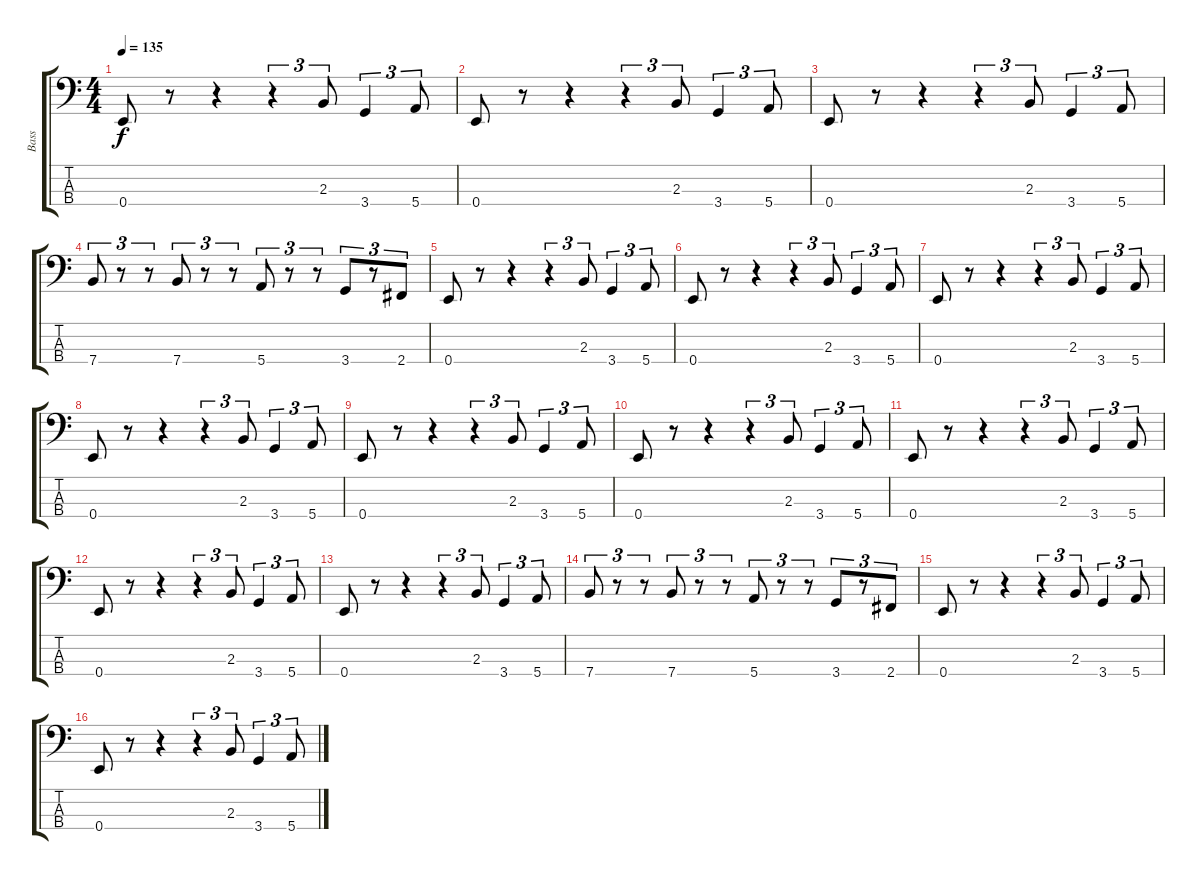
\track ("Bass" "Bass") {instrument electricbassfinger}
\staff {score tabs}
\tuning (G2 D2 A1 E1) {hide}
\ts (4 4)
\tempo 135
\clef f4
\ks c
0.4.8{dy f} r.8 r.4 r.4{tu (3 2)} 2.3.8{tu (3 2)} 3.4.4{tu (3 2)} 5.4.8{tu (3 2)} |
0.4.8 r.8 r.4 r.4{tu (3 2)} 2.3.8{tu (3 2)} 3.4.4{tu (3 2)} 5.4.8{tu (3 2)} |
0.4.8 r.8 r.4 r.4{tu (3 2)} 2.3.8{tu (3 2)} 3.4.4{tu (3 2)} 5.4.8{tu (3 2)} |
7.4.8{tu (3 2)} r.8{tu (3 2)} r.8{tu (3 2)} 7.4.8{tu (3 2)} r.8{tu (3 2)} r.8{tu (3 2)} 5.4.8{tu (3 2)} r.8{tu (3 2)} r.8{tu (3 2)} 3.4.8{tu (3 2)} r.8{tu (3 2)} 2.4.8{tu (3 2)} |
0.4.8 r.8 r.4 r.4{tu (3 2)} 2.3.8{tu (3 2)} 3.4.4{tu (3 2)} 5.4.8{tu (3 2)} |
0.4.8 r.8 r.4 r.4{tu (3 2)} 2.3.8{tu (3 2)} 3.4.4{tu (3 2)} 5.4.8{tu (3 2)} |
0.4.8 r.8 r.4 r.4{tu (3 2)} 2.3.8{tu (3 2)} 3.4.4{tu (3 2)} 5.4.8{tu (3 2)} |
0.4.8 r.8 r.4 r.4{tu (3 2)} 2.3.8{tu (3 2)} 3.4.4{tu (3 2)} 5.4.8{tu (3 2)} |
0.4.8 r.8 r.4 r.4{tu (3 2)} 2.3.8{tu (3 2)} 3.4.4{tu (3 2)} 5.4.8{tu (3 2)} |
0.4.8 r.8 r.4 r.4{tu (3 2)} 2.3.8{tu (3 2)} 3.4.4{tu (3 2)} 5.4.8{tu (3 2)} |
0.4.8 r.8 r.4 r.4{tu (3 2)} 2.3.8{tu (3 2)} 3.4.4{tu (3 2)} 5.4.8{tu (3 2)} |
0.4.8 r.8 r.4 r.4{tu (3 2)} 2.3.8{tu (3 2)} 3.4.4{tu (3 2)} 5.4.8{tu (3 2)} |
0.4.8 r.8 r.4 r.4{tu (3 2)} 2.3.8{tu (3 2)} 3.4.4{tu (3 2)} 5.4.8{tu (3 2)} |
7.4.8{tu (3 2)} r.8{tu (3 2)} r.8{tu (3 2)} 7.4.8{tu (3 2)} r.8{tu (3 2)} r.8{tu (3 2)} 5.4.8{tu (3 2)} r.8{tu (3 2)} r.8{tu (3 2)} 3.4.8{tu (3 2)} r.8{tu (3 2)} 2.4.8{tu (3 2)} |
0.4.8 r.8 r.4 r.4{tu (3 2)} 2.3.8{tu (3 2)} 3.4.4{tu (3 2)} 5.4.8{tu (3 2)} |
0.4.8 r.8 r.4 r.4{tu (3 2)} 2.3.8{tu (3 2)} 3.4.4{tu (3 2)} 5.4.8{tu (3 2)}
